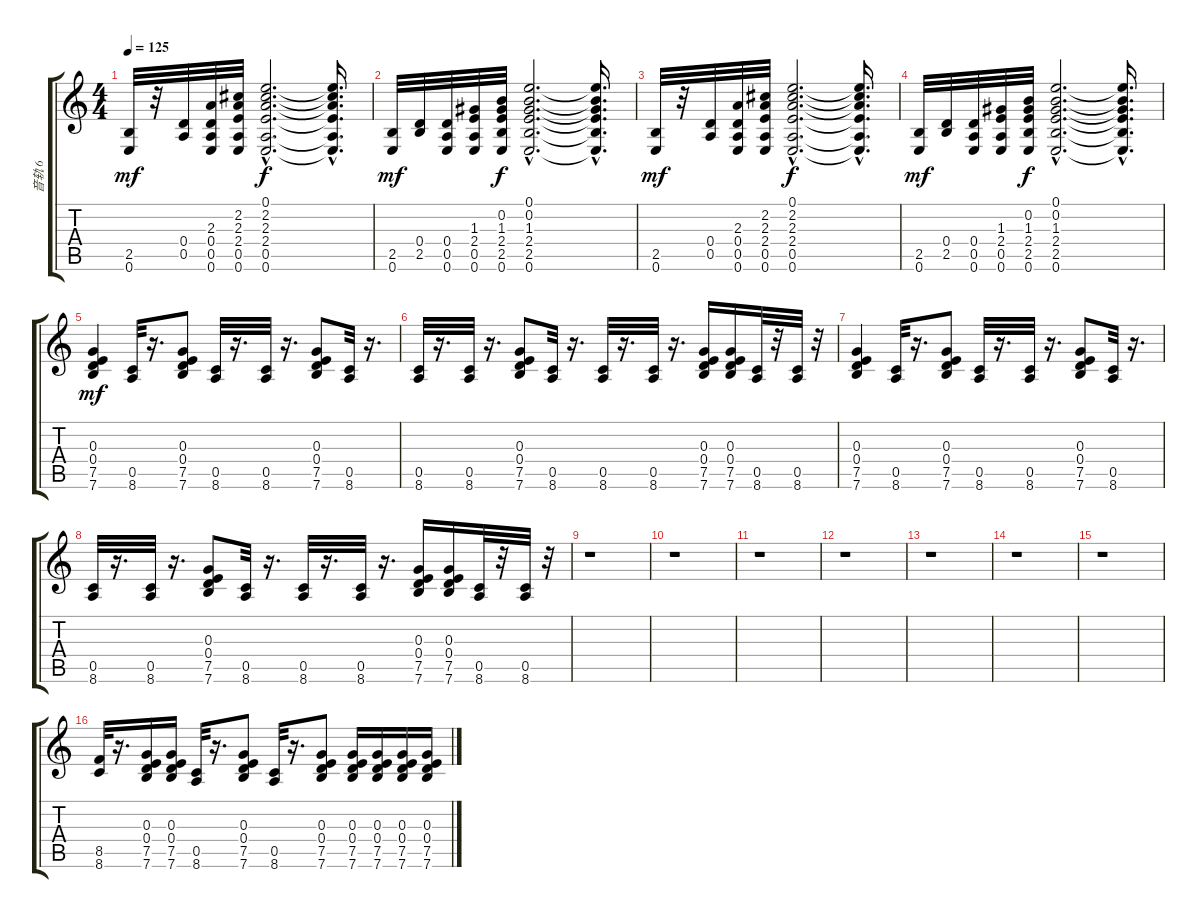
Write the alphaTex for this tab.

\track ("音轨 6" "音轨 6") {instrument acousticguitarsteel}
\staff {score tabs}
\tuning (E4 B3 G3 D3 A2 E2) {hide}
\ts (4 4)
\tempo 125
\clef g2
\ks c
(2.5 0.6).32{dy mf} r.32 (0.4 0.5).32 (2.3 0.4 0.5 0.6).32 (2.2 2.3 2.4 0.5 0.6).32 (0.1{hac} 2.2{hac} 2.3{hac} 2.4{hac} 0.5{hac} 0.6{hac}).2{d dy f} (0.1{hac t} 2.2{hac t} 2.3{hac t} 2.4{hac t} 0.5{hac t} 0.6{hac t}).16{d} |
(2.5 0.6).32{dy mf} (0.4 2.5).32 (0.4 0.5 0.6).32 (1.3 2.4 0.5 0.6).32 (0.2 1.3 2.4 2.5 0.6).32{dy f} (0.1{hac} 0.2{hac} 1.3{hac} 2.4{hac} 2.5{hac} 0.6{hac}).2{d} (0.1{hac t} 0.2{hac t} 1.3{hac t} 2.4{hac t} 2.5{hac t} 0.6{hac t}).16{d} |
(2.5 0.6).32{dy mf} r.32 (0.4 0.5).32 (2.3 0.4 0.5 0.6).32 (2.2 2.3 2.4 0.5 0.6).32 (0.1{hac} 2.2{hac} 2.3{hac} 2.4{hac} 0.5{hac} 0.6{hac}).2{d dy f} (0.1{hac t} 2.2{hac t} 2.3{hac t} 2.4{hac t} 0.5{hac t} 0.6{hac t}).16{d} |
(2.5 0.6).32{dy mf} (0.4 2.5).32 (0.4 0.5 0.6).32 (1.3 2.4 0.5 0.6).32 (0.2 1.3 2.4 2.5 0.6).32{dy f} (0.1{hac} 0.2{hac} 1.3{hac} 2.4{hac} 2.5{hac} 0.6{hac}).2{d} (0.1{hac t} 0.2{hac t} 1.3{hac t} 2.4{hac t} 2.5{hac t} 0.6{hac t}).16{d} |
(0.3 0.4 7.5 7.6).4{dy mf} (0.5 8.6).32 r.16{d} (0.3 0.4 7.5 7.6).8 (0.5 8.6).32 r.16{d} (0.5 8.6).32 r.16{d} (0.3 0.4 7.5 7.6).8 (0.5 8.6).32 r.16{d} |
(0.5 8.6).32 r.16{d} (0.5 8.6).32 r.16{d} (0.3 0.4 7.5 7.6).8 (0.5 8.6).32 r.16{d} (0.5 8.6).32 r.16{d} (0.5 8.6).32 r.16{d} (0.3 0.4 7.5 7.6).16 (0.3 0.4 7.5 7.6).16 (0.5 8.6).32 r.32 (0.5 8.6).32 r.32 |
(0.3 0.4 7.5 7.6).4 (0.5 8.6).32 r.16{d} (0.3 0.4 7.5 7.6).8 (0.5 8.6).32 r.16{d} (0.5 8.6).32 r.16{d} (0.3 0.4 7.5 7.6).8 (0.5 8.6).32 r.16{d} |
(0.5 8.6).32 r.16{d} (0.5 8.6).32 r.16{d} (0.3 0.4 7.5 7.6).8 (0.5 8.6).32 r.16{d} (0.5 8.6).32 r.16{d} (0.5 8.6).32 r.16{d} (0.3 0.4 7.5 7.6).16 (0.3 0.4 7.5 7.6).16 (0.5 8.6).32 r.32 (0.5 8.6).32 r.32 |
r.1 |
r.1 |
r.1 |
r.1 |
r.1 |
r.1 |
r.1 |
(8.5 8.6).32 r.16{d} (0.3 0.4 7.5 7.6).16 (0.3 0.4 7.5 7.6).16 (0.5 8.6).32 r.16{d} (0.3 0.4 7.5 7.6).8 (0.5 8.6).32 r.16{d} (0.3 0.4 7.5 7.6).8 (0.3 0.4 7.5 7.6).16 (0.3 0.4 7.5 7.6).16 (0.3 0.4 7.5 7.6).16 (0.3 0.4 7.5 7.6).16
